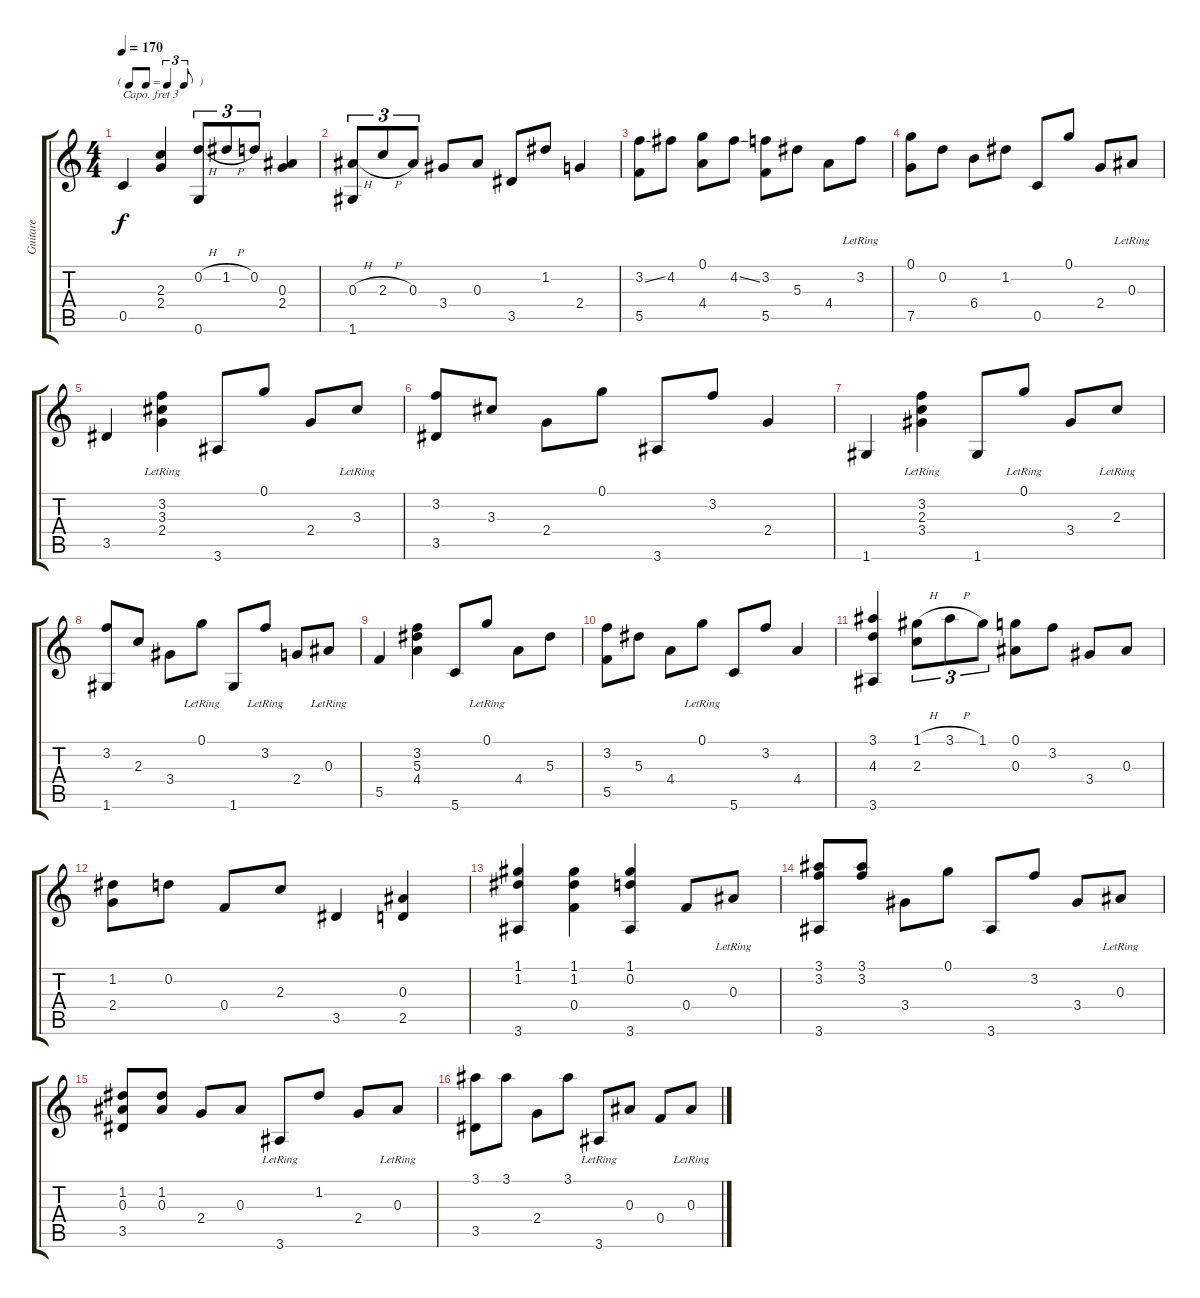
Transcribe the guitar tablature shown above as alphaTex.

\track ("Guitare" "Guitare") {instrument acousticguitarsteel}
\staff {score tabs}
\capo 3
\tuning (E4 B3 G3 D3 A2 E2) {hide}
\ts (4 4)
\tf triplet8th
\tempo 170
\clef g2
\ks c
0.5.4{dy f} (2.3 2.4).4 (0.2{h} 0.6).8{tu (3 2)} 1.2{h}.8{tu (3 2)} 0.2.8{tu (3 2)} (0.3 2.4).4 |
(0.3{h} 1.6).8{tu (3 2)} 2.3{h}.8{tu (3 2)} 0.3.8{tu (3 2)} 3.4.8 0.3.8 3.5.8 1.2.8 2.4.4 |
(3.2{ss} 5.5).8 4.2.8 (0.1 4.4).8 4.2{ss}.8 (3.2 5.5).8 5.3.8 4.4.8 3.2{lr}.8 |
(0.1 7.5).8 0.2.8 6.4.8 1.2.8 0.5.8 0.1.8 2.4.8 0.3{lr}.8 |
3.5.4 (3.2{lr} 3.3{lr} 2.4{lr}).4 3.6.8 0.1.8 2.4.8 3.3{lr}.8 |
(3.2 3.5).8 3.3.8 2.4.8 0.1.8 3.6.8 3.2.8 2.4.4 |
1.6.4 (3.2{lr} 2.3{lr} 3.4{lr}).4 1.6.8 0.1{lr}.8 3.4.8 2.3{lr}.8 |
(3.2 1.6).8 2.3.8 3.4.8 0.1{lr}.8 1.6.8 3.2{lr}.8 2.4.8 0.3{lr}.8 |
5.5.4 (3.2 5.3 4.4).4 5.6.8 0.1{lr}.8 4.4.8 5.3.8 |
(3.2 5.5).8 5.3.8 4.4.8 0.1{lr}.8 5.6.8 3.2.8 4.4.4 |
(3.1 4.3 3.6).4 (1.1{h} 2.3).8{tu (3 2)} 3.1{h}.8{tu (3 2)} 1.1.8{tu (3 2)} (0.1 0.3).8 3.2.8 3.4.8 0.3.8 |
(1.2 2.4).8 0.2.8 0.4.8 2.3.8 3.5.4 (0.3 2.5).4 |
(1.1 1.2 3.6).4 (1.1 1.2 0.4).4 (1.1 0.2 3.6).4 0.4.8 0.3{lr}.8 |
(3.1 3.2 3.6).8 (3.1 3.2).8 3.4.8 0.1.8 3.6.8 3.2.8 3.4.8 0.3{lr}.8 |
(1.2 0.3 3.5).8 (1.2 0.3).8 2.4.8 0.3.8 3.6{lr}.8 1.2.8 2.4.8 0.3{lr}.8 |
(3.1 3.5).8 3.1.8 2.4.8 3.1.8 3.6{lr}.8 0.3.8 0.4.8 0.3{lr}.8
